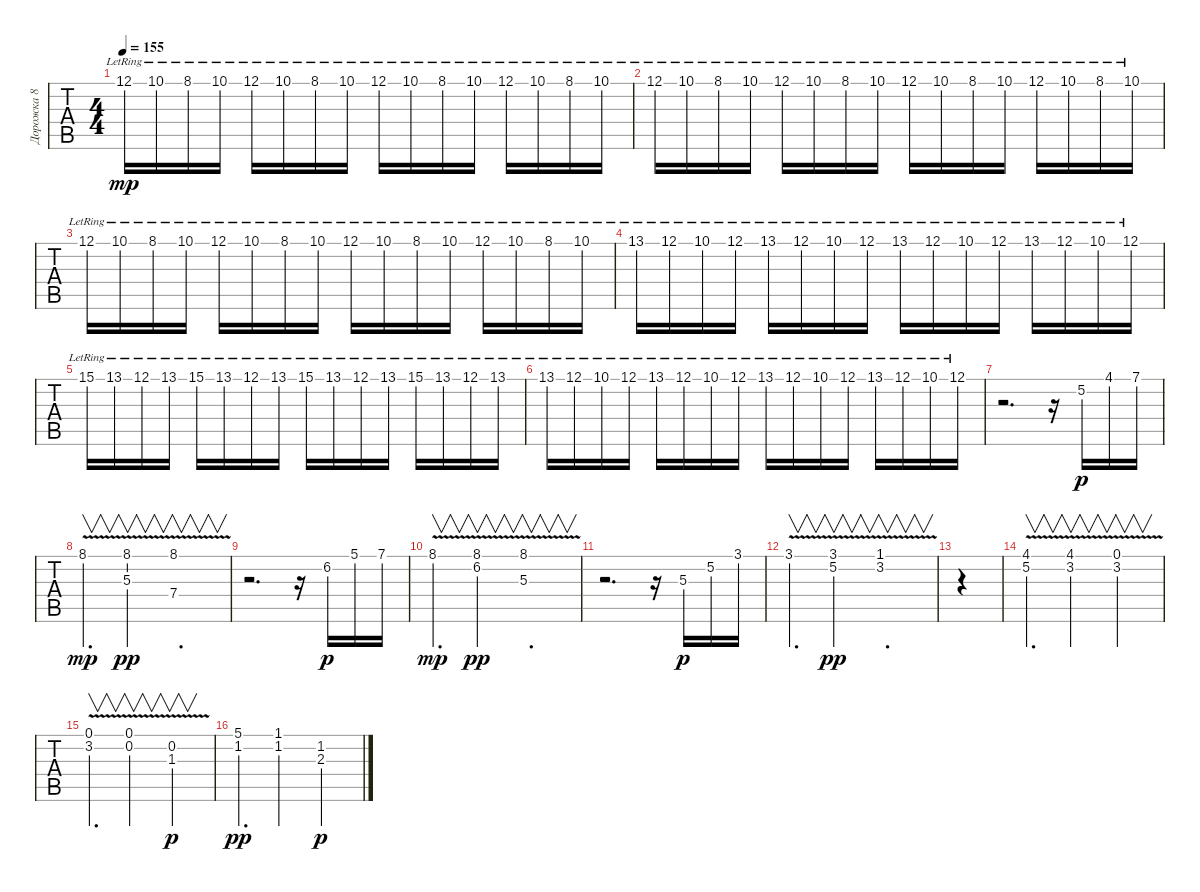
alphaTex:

\track ("Дорожка 8" "Дорожка 8") {instrument acousticguitarsteel}
\staff {tabs}
\tuning (E4 B3 G3 D3 A2 E2) {hide}
\ts (4 4)
\tempo 155
\clef g2
\ks c
12.1{lr}.16{dy mp instrument orchestralharp} 10.1{lr}.16 8.1{lr}.16 10.1{lr}.16 12.1{lr}.16 10.1{lr}.16 8.1{lr}.16 10.1{lr}.16 12.1{lr}.16 10.1{lr}.16 8.1{lr}.16 10.1{lr}.16 12.1{lr}.16 10.1{lr}.16 8.1{lr}.16 10.1{lr}.16 |
12.1{lr}.16{instrument orchestralharp} 10.1{lr}.16 8.1{lr}.16 10.1{lr}.16 12.1{lr}.16 10.1{lr}.16 8.1{lr}.16 10.1{lr}.16 12.1{lr}.16 10.1{lr}.16 8.1{lr}.16 10.1{lr}.16 12.1{lr}.16 10.1{lr}.16 8.1{lr}.16 10.1{lr}.16 |
12.1{lr}.16{instrument orchestralharp} 10.1{lr}.16 8.1{lr}.16 10.1{lr}.16 12.1{lr}.16 10.1{lr}.16 8.1{lr}.16 10.1{lr}.16 12.1{lr}.16 10.1{lr}.16 8.1{lr}.16 10.1{lr}.16 12.1{lr}.16 10.1{lr}.16 8.1{lr}.16 10.1{lr}.16 |
13.1{lr}.16 12.1{lr}.16 10.1{lr}.16 12.1{lr}.16 13.1{lr}.16 12.1{lr}.16 10.1{lr}.16 12.1{lr}.16 13.1{lr}.16 12.1{lr}.16 10.1{lr}.16 12.1{lr}.16 13.1{lr}.16 12.1{lr}.16 10.1{lr}.16 12.1{lr}.16 |
15.1{lr}.16 13.1{lr}.16 12.1{lr}.16 13.1{lr}.16 15.1{lr}.16 13.1{lr}.16 12.1{lr}.16 13.1{lr}.16 15.1{lr}.16 13.1{lr}.16 12.1{lr}.16 13.1{lr}.16 15.1{lr}.16 13.1{lr}.16 12.1{lr}.16 13.1{lr}.16 |
13.1{lr}.16 12.1{lr}.16 10.1{lr}.16 12.1{lr}.16 13.1{lr}.16 12.1{lr}.16 10.1{lr}.16 12.1{lr}.16 13.1{lr}.16 12.1{lr}.16 10.1{lr}.16 12.1{lr}.16 13.1{lr}.16 12.1{lr}.16 10.1{lr}.16 12.1{lr}.16 |
r.2{d} r.16 5.2.16{dy p instrument lead6voice} 4.1.16 7.1.16 |
8.1{v}.4{v d dy mp} (8.1{v} 5.3{v}).2{v dy pp} (8.1{v} 7.4{v}).1{v d} |
r.2{d} r.16 6.2.16{dy p} 5.1.16 7.1.16 |
8.1{v}.4{v d dy mp} (8.1{v} 6.2{v}).2{v dy pp} (8.1{v} 5.3{v}).1{v d} |
r.2{d} r.16 5.3.16{dy p} 5.2.16 3.1.16 |
3.1{v}.4{v d} (3.1{v} 5.2{v}).2{v dy pp} (1.1{v} 3.2).1{v d} |
|
(4.1 5.2{v}).4{v d} (4.1{v} 3.2).2{v} (0.1 3.2{v}).2{v} |
(0.1{v} 3.2).4{v d} (0.1{v} 0.2{v}).2{v} (0.2{v} 1.3).2{v dy p} |
(5.1 1.2).4{d dy pp} (1.1 1.2).2 (1.2 2.3).2{dy p}
